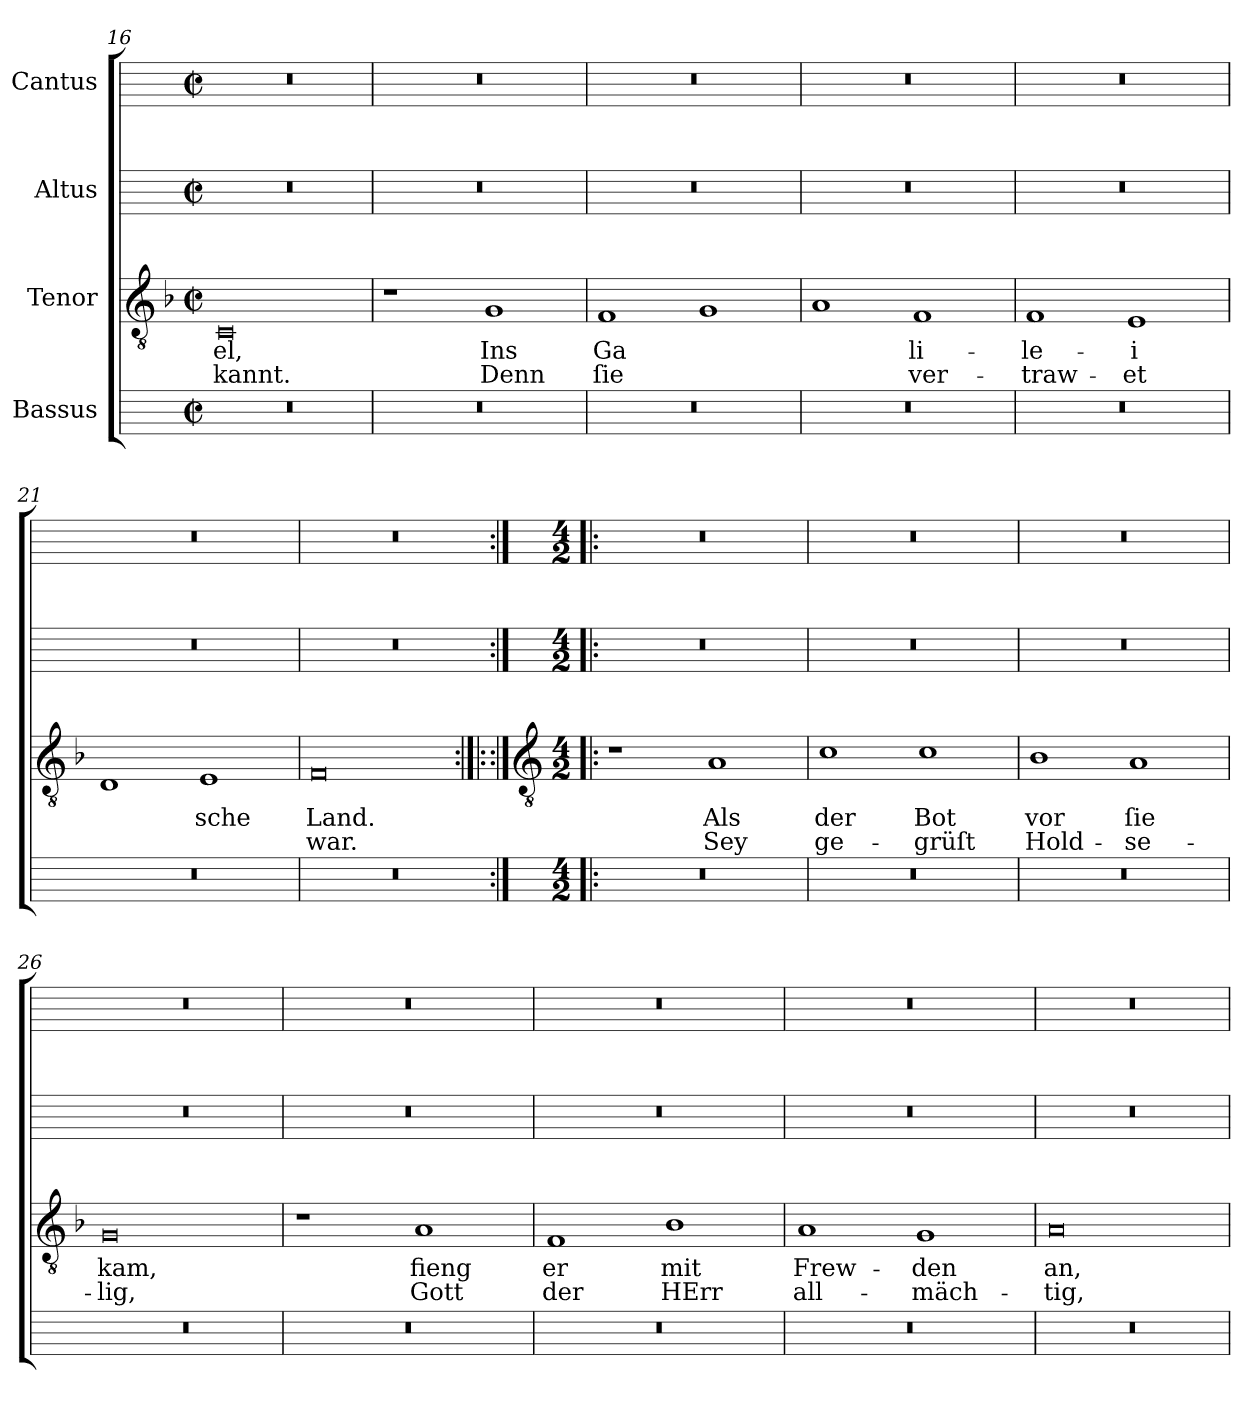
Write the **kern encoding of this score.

**kern	**kern	**text	**text	**kern	**kern
*part4	*part3	*part3	*part3	*part2	*part1
*staff4	*staff3	*staff3	*staff3	*staff2	*staff1
*I"Bassus	*I"Tenor	*	*	*I"Altus	*I"Cantus
*	*clefGv2	*	*	*	*
*	*	*	*	*	*ITrd1c2
*	*k[b-]	*	*	*	*
*	*F:	*	*	*	*
*M4/2	*M4/2	*	*	*M4/2	*M4/2
*met(c|)	*met(c|)	*	*	*met(c|)	*met(c|)
=16	=16	=16	=16	=16	=16
!	!	!LO:LY:b	!LO:LY:b	!	!
0r	0C	-el,	kannt.	0r	0r
=17	=17	=17	=17	=17	=17
0r	1r	.	.	0r	0r
!	!	!LO:LY:b	!LO:LY:b	!	!
.	1G	Ins	Denn	.	.
=18	=18	=18	=18	=18	=18
!	!	!LO:LY:b	!LO:LY:b	!	!
0r	1F	Ga	ſie	0r	0r
.	1G	.	.	.	.
=19	=19	=19	=19	=19	=19
0r	1A	.	.	0r	0r
!	!	!LO:LY:b	!LO:LY:b	!	!
.	1F	li-	-ver-	.	.
=20	=20	=20	=20	=20	=20
!	!	!LO:LY:b	!LO:LY:b	!	!
0r	1F	-le-	-traw-	0r	0r
!	!	!LO:LY:b	!LO:LY:b	!	!
.	1E	-i	et	.	.
=21	=21	=21	=21	=21	=21
0r	1D	.	.	0r	0r
!	!	!LO:LY:b	!	!	!
.	1E	sche	.	.	.
=22	=22	=22	=22	=22	=22
!	!	!LO:LY:b	!LO:LY:b	!	!
0r	0F	Land.	war.	0r	0r
!!LO:LB:g=z
=23!|:	=23:|!|:	=23!|:	=23!|:	=23!|:	=23!|:
*	*clefGv2	*	*	*	*
*M4/2	*M4/2	*	*	*M4/2	*M4/2
0r	1r	.	.	0r	0r
!	!	!LO:LY:b	!LO:LY:b	!	!
.	1A	Als	Sey	.	.
=24	=24	=24	=24	=24	=24
!	!	!LO:LY:b	!LO:LY:b	!	!
0r	1c	der	ge-	0r	0r
!	!	!LO:LY:b	!LO:LY:b	!	!
.	1c	-Bot	grüſt	.	.
=25	=25	=25	=25	=25	=25
!	!	!LO:LY:b	!LO:LY:b	!	!
0r	1B-	vor	Hold-	0r	0r
!	!	!LO:LY:b	!LO:LY:b	!	!
.	1A	-ſie	se-	.	.
=26	=26	=26	=26	=26	=26
!	!	!LO:LY:b	!LO:LY:b	!	!
0r	0G	-kam,	lig,	0r	0r
=27	=27	=27	=27	=27	=27
0r	1r	.	.	0r	0r
!	!	!LO:LY:b	!LO:LY:b	!	!
.	1A	fieng	Gott	.	.
=28	=28	=28	=28	=28	=28
!	!	!LO:LY:b	!LO:LY:b	!	!
0r	1F	er	der	0r	0r
!	!	!LO:LY:b	!LO:LY:b	!	!
.	1B-	mit	HErr	.	.
=29	=29	=29	=29	=29	=29
!	!	!LO:LY:b	!LO:LY:b	!	!
0r	1A	Frew-	-all-	0r	0r
!	!	!LO:LY:b	!LO:LY:b	!	!
.	1G	-den	mäch-	.	.
=30	=30	=30	=30	=30	=30
!	!	!LO:LY:b	!LO:LY:b	!	!
0r	0A	-an,	tig,	0r	0r
=	=	=	=	=	=
*-	*-	*-	*-	*-	*-
